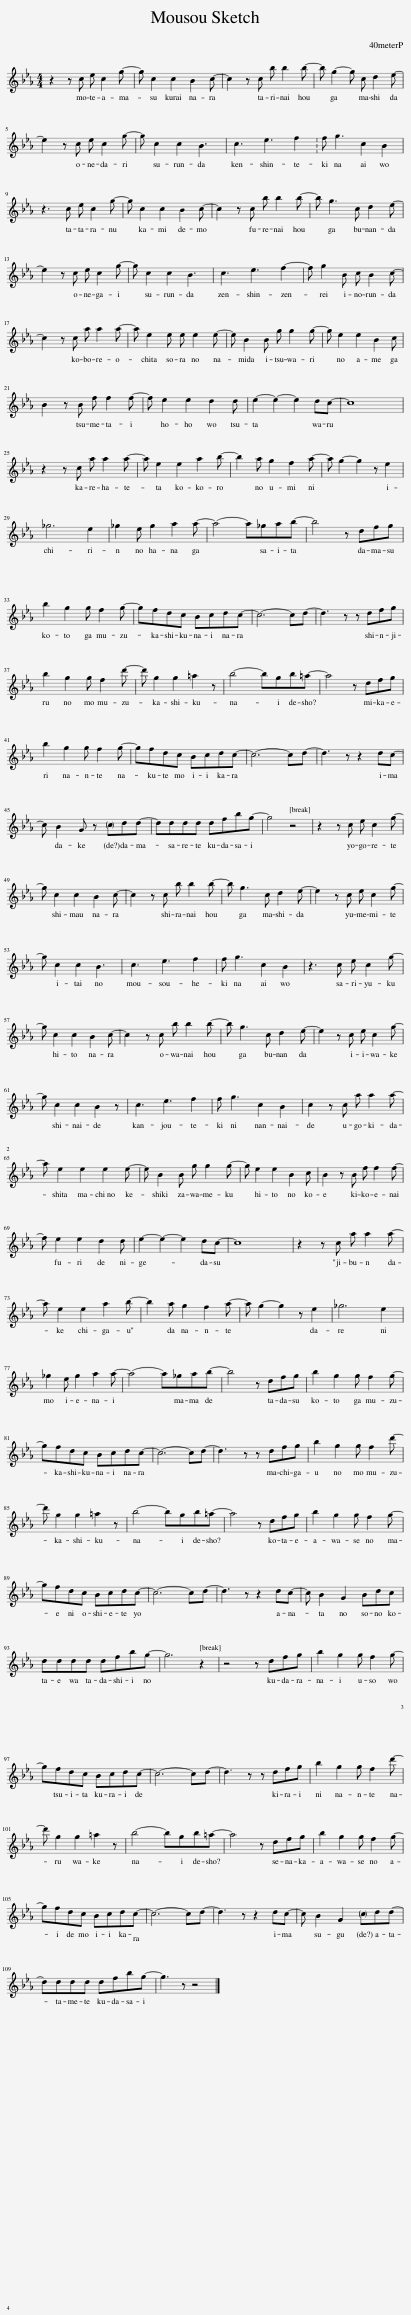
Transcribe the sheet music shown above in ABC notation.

X:1
L:1/8
M:4/4
I:linebreak $
K:Eb
V:1 treble
V:1
 z2 z c e c2 g- | g c2 c2 B2 c- | c2 z c b b2 b- | b g2- g c d2 e- |$ e2 z c e c2 g- | %5
 g c2 c2 B3 | c3 e3 f2 | f g3 c2 B2 |$ z3 c e c2 g- | g c2 c2 B2 c- | %10
 c2 z c b b2 b- | b g3 c d2 e- |$ e2 z c e c2 g- | g c2 c2 B3 | c3 e3 f2- | %15
 f g2 B c B2 c- |$ c2 z c a a2 a- | a e2 e e e2 e- | e B2 B g g2 g- | g e2 e2 B2 c |$ %20
 B2 z B f f2 f- | f e2 e2 d2 d | e2- e2- e2 dc- | c8 |$ z2 z c a a2 a- | %25
 a e2 e2 a2 b- | b2 a g2 f2 a- | a g2- g2 z e2 |$ _g6 e2 | _g2 e g2 a2 a- | %30
 a4- a_gab- | b4 z dfg |$ b2 g2 g f2 g- | gfdc Bcdc- | c6- cd- | %35
 d3 z z dfg |$ b2 g2 g f2 d'- | d' g2 g2 =a2 z | b4- bgb=a- | a4 z dfg |$ %40
 b2 g2 g f2 g- | gfdc Bcdc- | c6- cd- | d3 z z2 dc- |$ c B2 G z cdd- | %45
 dddd dfbg- | g4 z4 | z2 z c e c2 g- |$ g c2 c2 B2 c- | c2 z c b b2 b- | %50
 b g3 c d2 e- | e2 z c e c2 g- |$ g c2 c2 B3 | c3 e3 f2 | f g3 c2 B2 | %55
 z3 c e c2 g- |$ g c2 c2 B2 c- | c2 z c b b2 b- | b g3 c d2 e- | e2 z c e c2 g- |$ %60
 g c2 c2 B2 z | c3 e3 f2 | f g3 c2 B2 | c2 z c a a2 a- |$ a e2 e2 e2 e- | %65
 e B2 B g g2 g- | g e2 e2 B2 c | B2 z B f f2 f- |$ f e2 e2 d2 d | e2- e2- e2 dc- | %70
 c8 | z2 z c a a2 a- |$ a e2 e2 a2 b- | b2 a g2 f2 a- | a g2- g2 z e2 | %75
 _g6 e2 |$ _g2 e g2 a2 a- | a4- a_gab- | b4 z dfg | b2 g2 g f2 g- |$ %80
 gfdc Bcdc- | c6- cd- | d3 z z dfg | b2 g2 g f2 d'- |$ d' g2 g2 =a2 z | %85
 b4- bgb=a- | a4 z dfg | b2 g2 g f2 g- |$ gfdc Bcdc- | c6- cd- | %90
 d3 z z2 dc- | c B2 G2 Bdc |$ dddd dfbg- | g6 z2 | z4 z dfg | %95
 b2 g2 g f2 g- |$ gfdc Bcdc- | c6- cd- | d3 z z dfg | b2 g2 g f2 d'- |$ %100
 d' g2 g2 =a2 z | b4- bgb=a- | a4 z dfg | b2 g2 g f2 g- |$ gfdc Bcdc- | %105
 c6- cd- | d3 z z2 dc- | c B2 G2 cdd- |$ dddd dfbg- | g3 z z4 |] %110
